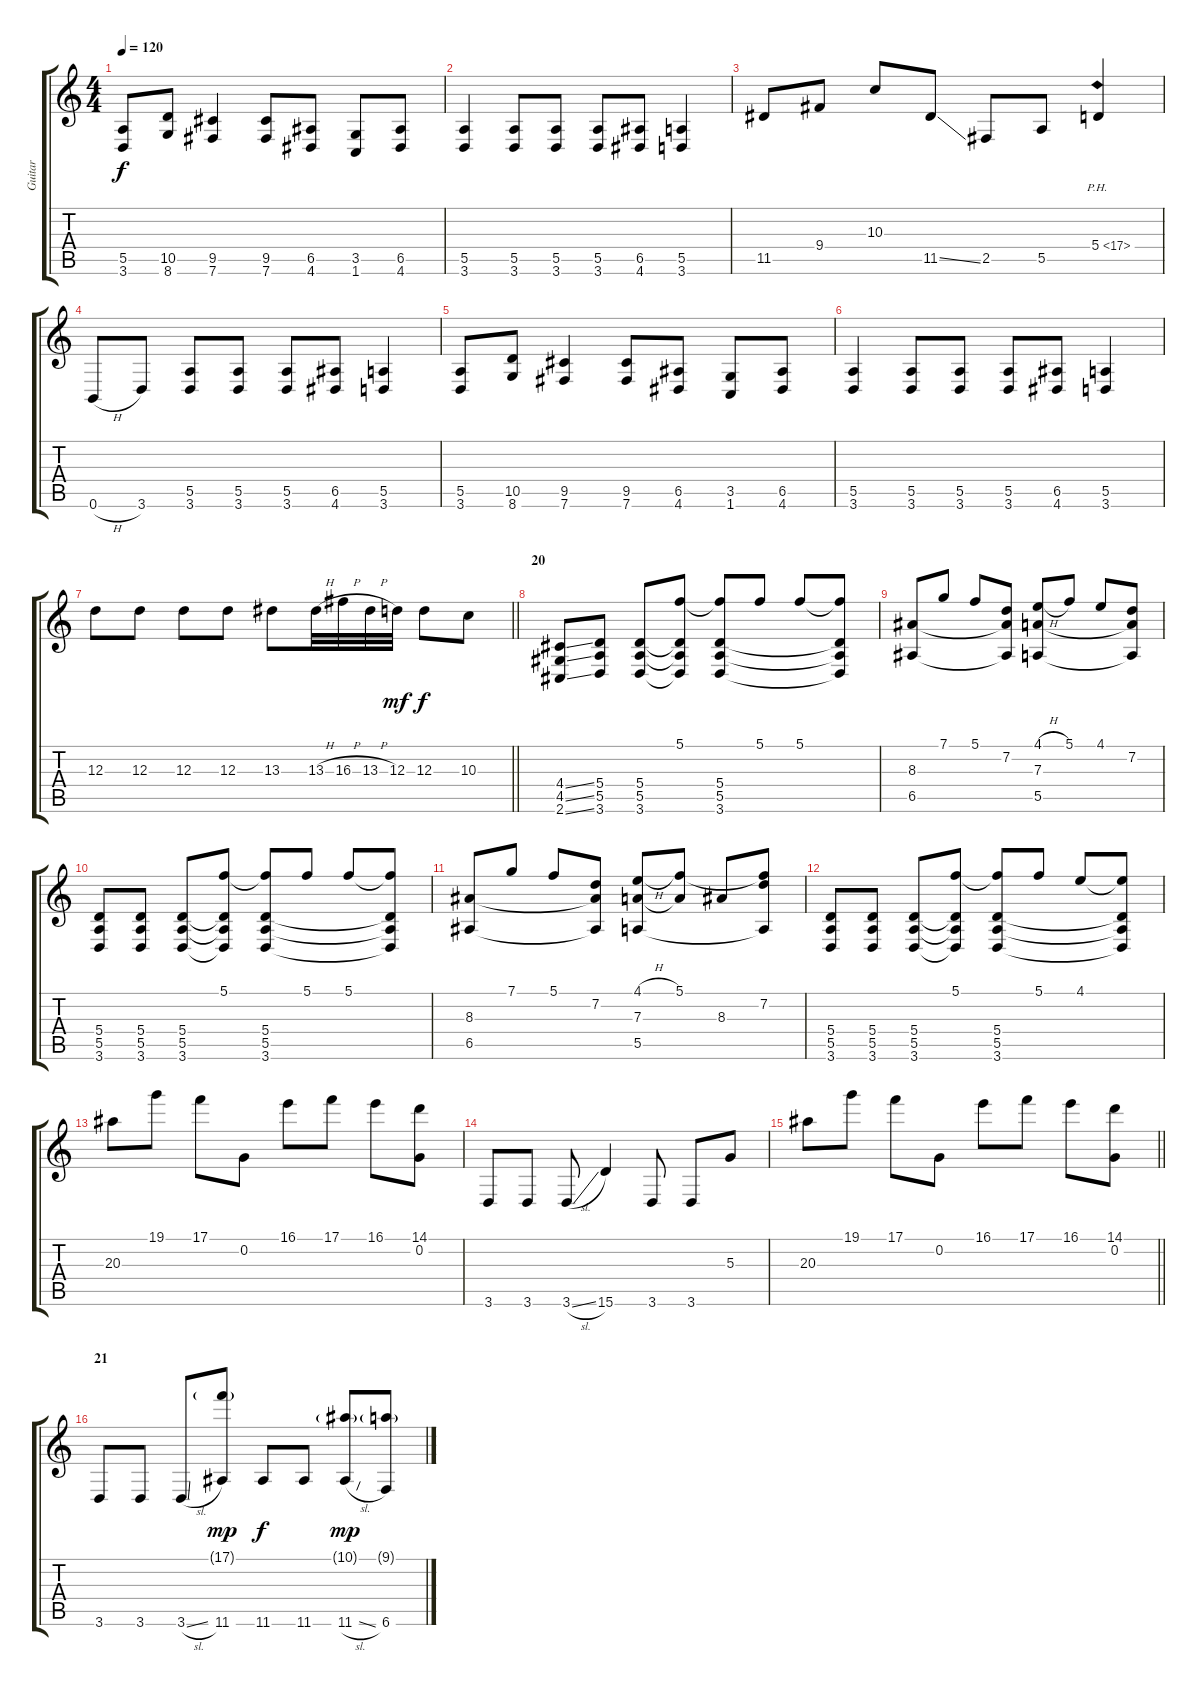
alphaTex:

\track ("Guitar" "Guitar") {instrument distortionguitar}
\staff {score tabs}
\tuning (C4 G3 D3 A2 E2 B1) {hide}
\ts (4 4)
\tempo 120
\clef g2
\ks c
(5.5 3.6).8{dy f} (10.5 8.6).8 (9.5 7.6).4 (9.5 7.6).8 (6.5 4.6).8 (3.5 1.6).8 (6.5 4.6).8 |
(5.5 3.6).4 (5.5 3.6).8 (5.5 3.6).8 (5.5 3.6).8 (6.5 4.6).8 (5.5 3.6).4 |
11.5.8 9.4.8 10.3.8 11.5{ss}.8 2.5.8 5.5.8 5.4{ph 12}.4 |
0.6{h}.8 3.6.8 (5.5 3.6).8 (5.5 3.6).8 (5.5 3.6).8 (6.5 4.6).8 (5.5 3.6).4 |
(5.5 3.6).8 (10.5 8.6).8 (9.5 7.6).4 (9.5 7.6).8 (6.5 4.6).8 (3.5 1.6).8 (6.5 4.6).8 |
(5.5 3.6).4 (5.5 3.6).8 (5.5 3.6).8 (5.5 3.6).8 (6.5 4.6).8 (5.5 3.6).4 |
\barLineRight lightlight
12.3.8 12.3.8 12.3.8 12.3.8 13.3.8 13.3{h}.32 16.3{h}.32 13.3{h}.32 12.3.32{dy mf} 12.3.8{dy f} 10.3.8 |
\section ("" "20")
(4.4{ss} 4.5{ss} 2.6{ss}).8 (5.4 5.5 3.6).8 (5.4 5.5 3.6).8 (5.1 5.4{t} 5.5{t} 3.6{t}).8 (5.1{t} 5.4 5.5 3.6).8 5.1.8 5.1.8 (5.1{t} 5.4{t} 5.5{t} 3.6{t}).8 |
(8.3 6.5).8 7.1.8 5.1.8 (7.2 8.3{t} 6.5{t}).8 (4.1{h} 7.3 5.5).8 5.1.8 4.1.8 (7.2 7.3{t} 5.5{t}).8 |
(5.4 5.5 3.6).8 (5.4 5.5 3.6).8 (5.4 5.5 3.6).8 (5.1 5.4{t} 5.5{t} 3.6{t}).8 (5.1{t} 5.4 5.5 3.6).8 5.1.8 5.1.8 (5.1{t} 5.4{t} 5.5{t} 3.6{t}).8 |
(8.3 6.5).8 7.1.8 5.1.8 (7.2 8.3{t} 6.5{t}).8 (4.1{h} 7.3 5.5).8 (5.1 7.3{t}).8 8.3.8 (5.1{t} 7.2 5.5{t}).8 |
(5.4 5.5 3.6).8 (5.4 5.5 3.6).8 (5.4 5.5 3.6).8 (5.1 5.4{t} 5.5{t} 3.6{t}).8 (5.1{t} 5.4 5.5 3.6).8 5.1.8 4.1.8 (4.1{t} 5.4{t} 5.5{t} 3.6{t}).8 |
20.3.8 19.1.8 17.1.8 0.2.8 16.1.8 17.1.8 16.1.8 (14.1 0.2).8 |
3.6.8 3.6.8 3.6{sl}.8 15.6.4 3.6.8 3.6.8 5.3.8 |
\barLineRight lightlight
20.3.8 19.1.8 17.1.8 0.2.8 16.1.8 17.1.8 16.1.8 (14.1 0.2).8 |
\section ("" "21")
3.6.8 3.6.8 3.6{sl}.8 (17.1{g} 11.6).8{dy mp} 11.6.8{dy f} 11.6.8 (10.1{g} 11.6{sl}).8{dy mp} (9.1{g} 6.6).8
